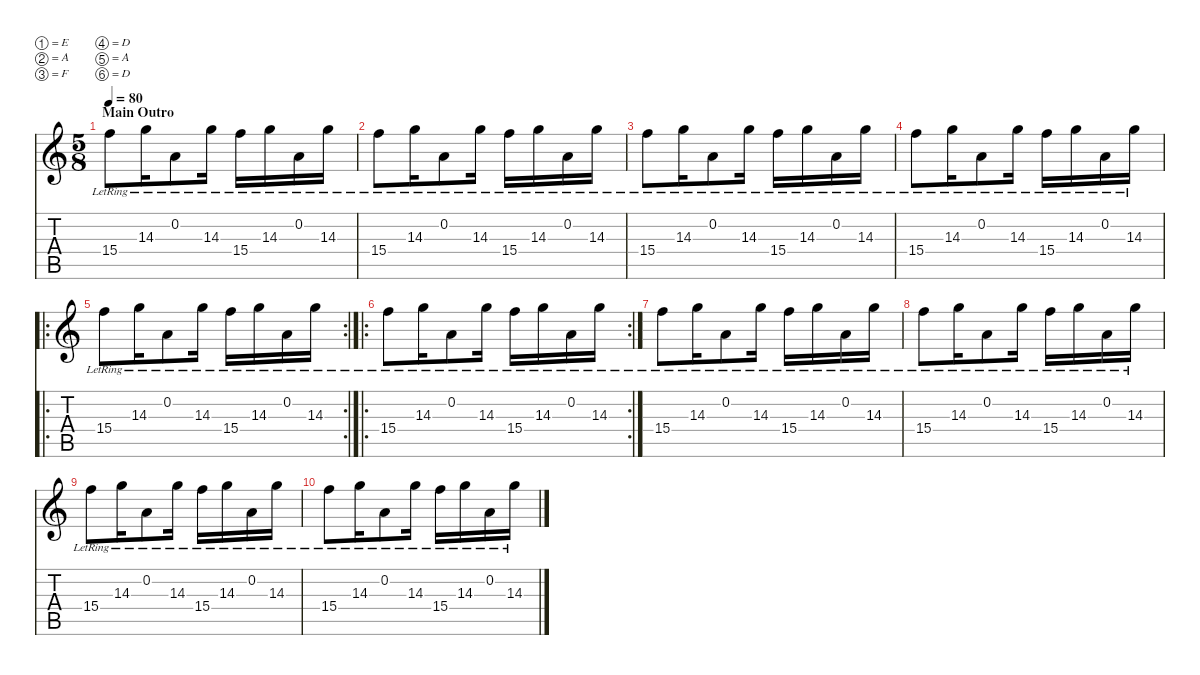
\defaultSystemsLayout 4
\hideDynamics
\bracketExtendMode nobrackets
\singleTrackTrackNamePolicy hidden
\multiTrackTrackNamePolicy hidden
\firstSystemTrackNameMode fullname
\firstSystemTrackNameOrientation horizontal
\otherSystemsTrackNameOrientation horizontal
\track ("Mikael Akerfeldt" "n.guit.") {instrument electricguitarjazz}
\staff {score tabs}
\tuning (E4 A3 F3 D3 A2 D2)
\ts (5 8)
\section ("" "Main Outro")
\tempo 80
\clef g2
\ks c
15.4{lr}.8{dy f beam Down} 14.3{lr}.16{beam Down} 0.2{lr}.8{beam Down} 14.3{lr}.16{beam Down} 15.4{lr}.16{beam Down} 14.3{lr}.16{beam Down} 0.2{lr}.16{beam Down} 14.3{lr}.16{beam Down} |
15.4{lr}.8{beam Down} 14.3{lr}.16{beam Down} 0.2{lr}.8{beam Down} 14.3{lr}.16{beam Down} 15.4{lr}.16{beam Down} 14.3{lr}.16{beam Down} 0.2{lr}.16{beam Down} 14.3{lr}.16{beam Down} |
15.4{lr}.8{beam Down} 14.3{lr}.16{beam Down} 0.2{lr}.8{beam Down} 14.3{lr}.16{beam Down} 15.4{lr}.16{beam Down} 14.3{lr}.16{beam Down} 0.2{lr}.16{beam Down} 14.3{lr}.16{beam Down} |
15.4{lr}.8{beam Down} 14.3{lr}.16{beam Down} 0.2{lr}.8{beam Down} 14.3{lr}.16{beam Down} 15.4{lr}.16{beam Down} 14.3{lr}.16{beam Down} 0.2{lr}.16{beam Down} 14.3{lr}.16{beam Down} |
\ro
\rc 2
15.4{lr}.8{beam Down} 14.3{lr}.16{beam Down} 0.2{lr}.8{beam Down} 14.3{lr}.16{beam Down} 15.4{lr}.16{beam Down} 14.3{lr}.16{beam Down} 0.2{lr}.16{beam Down} 14.3{lr}.16{beam Down} |
\ro
\rc 2
15.4{lr}.8{beam Down} 14.3{lr}.16{beam Down} 0.2{lr}.8{beam Down} 14.3{lr}.16{beam Down} 15.4{lr}.16{beam Down} 14.3{lr}.16{beam Down} 0.2{lr}.16{beam Down} 14.3{lr}.16{beam Down} |
15.4{lr}.8{beam Down} 14.3{lr}.16{beam Down} 0.2{lr}.8{beam Down} 14.3{lr}.16{beam Down} 15.4{lr}.16{beam Down} 14.3{lr}.16{beam Down} 0.2{lr}.16{beam Down} 14.3{lr}.16{beam Down} |
15.4{lr}.8{beam Down} 14.3{lr}.16{beam Down} 0.2{lr}.8{beam Down} 14.3{lr}.16{beam Down} 15.4{lr}.16{beam Down} 14.3{lr}.16{beam Down} 0.2{lr}.16{beam Down} 14.3{lr}.16{beam Down} |
15.4{lr}.8{beam Down} 14.3{lr}.16{beam Down} 0.2{lr}.8{beam Down} 14.3{lr}.16{beam Down} 15.4{lr}.16{beam Down} 14.3{lr}.16{beam Down} 0.2{lr}.16{beam Down} 14.3{lr}.16{beam Down} |
15.4{lr}.8{beam Down} 14.3{lr}.16{beam Down} 0.2{lr}.8{beam Down} 14.3{lr}.16{beam Down} 15.4{lr}.16{beam Down} 14.3{lr}.16{beam Down} 0.2{lr}.16{beam Down} 14.3{lr}.16{beam Down}
